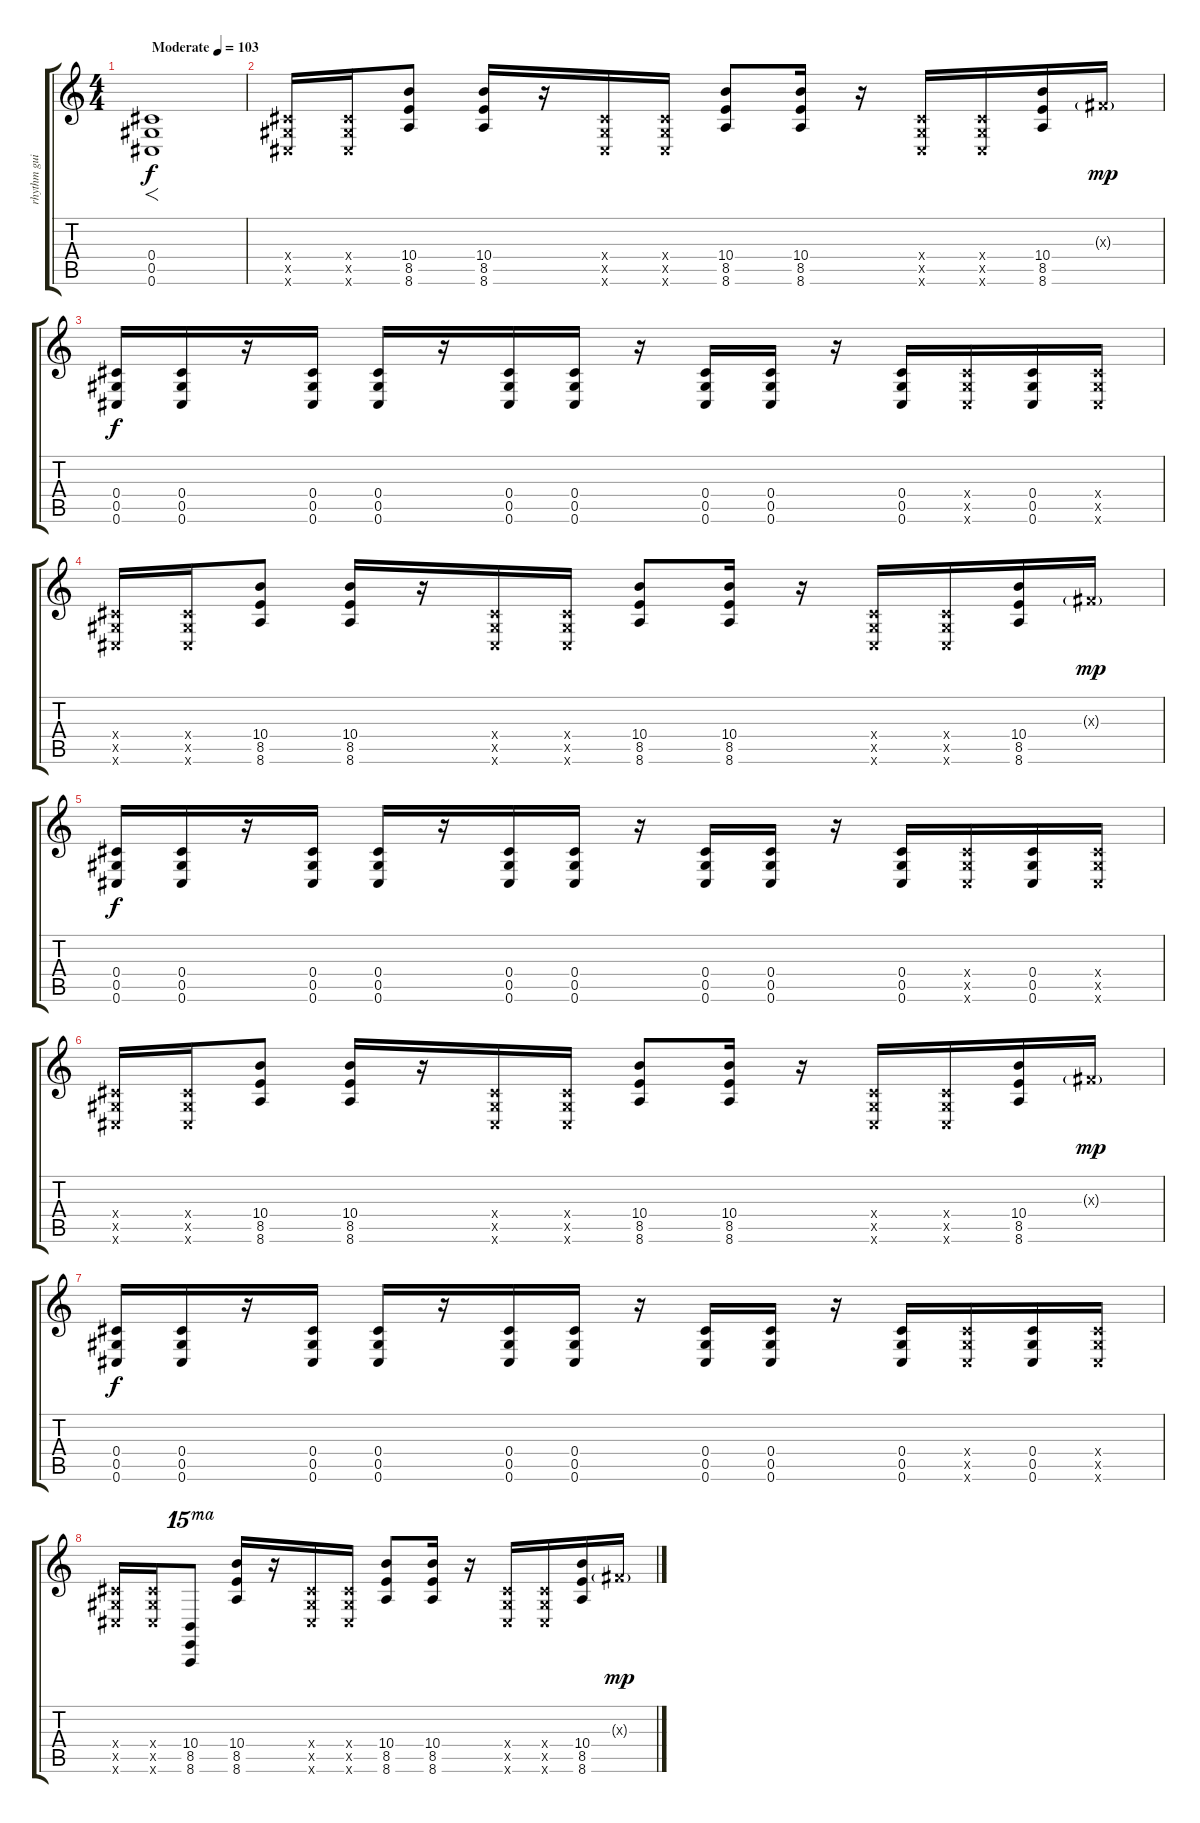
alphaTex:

\track ("rhythm guitar" "rhythm gui") {instrument distortionguitar}
\staff {score tabs}
\tuning (Eb4 Bb3 Gb3 Db3 Ab2 Db2) {hide}
\ts (4 4)
\tempo (103 "Moderate")
\clef g2
\ks c
(0.4 0.5 0.6).1{f dy f instrument distortionguitar} |
(0.4{x} 0.5{x} 0.6{x}).16 (0.4{x} 0.5{x} 0.6{x}).16 (10.4 8.5 8.6).8 (10.4 8.5 8.6).16 r.16 (0.4{x} 0.5{x} 0.6{x}).16 (0.4{x} 0.5{x} 0.6{x}).16 (10.4 8.5 8.6).8 (10.4 8.5 8.6).16 r.16 (0.4{x} 0.5{x} 0.6{x}).16 (0.4{x} 0.5{x} 0.6{x}).16 (10.4 8.5 8.6).16 0.3{g x}.16{dy mp} |
(0.4 0.5 0.6).16{dy f} (0.4 0.5 0.6).16 r.16 (0.4 0.5 0.6).16 (0.4 0.5 0.6).16 r.16 (0.4 0.5 0.6).16 (0.4 0.5 0.6).16 r.16 (0.4 0.5 0.6).16 (0.4 0.5 0.6).16 r.16 (0.4 0.5 0.6).16 (0.4{x} 0.5{x} 0.6{x}).16 (0.4 0.5 0.6).16 (0.4{x} 0.5{x} 0.6{x}).16 |
(0.4{x} 0.5{x} 0.6{x}).16 (0.4{x} 0.5{x} 0.6{x}).16 (10.4 8.5 8.6).8 (10.4 8.5 8.6).16 r.16 (0.4{x} 0.5{x} 0.6{x}).16 (0.4{x} 0.5{x} 0.6{x}).16 (10.4 8.5 8.6).8 (10.4 8.5 8.6).16 r.16 (0.4{x} 0.5{x} 0.6{x}).16 (0.4{x} 0.5{x} 0.6{x}).16 (10.4 8.5 8.6).16 0.3{g x}.16{dy mp} |
(0.4 0.5 0.6).16{dy f} (0.4 0.5 0.6).16 r.16 (0.4 0.5 0.6).16 (0.4 0.5 0.6).16 r.16 (0.4 0.5 0.6).16 (0.4 0.5 0.6).16 r.16 (0.4 0.5 0.6).16 (0.4 0.5 0.6).16 r.16 (0.4 0.5 0.6).16 (0.4{x} 0.5{x} 0.6{x}).16 (0.4 0.5 0.6).16 (0.4{x} 0.5{x} 0.6{x}).16 |
(0.4{x} 0.5{x} 0.6{x}).16 (0.4{x} 0.5{x} 0.6{x}).16 (10.4 8.5 8.6).8 (10.4 8.5 8.6).16 r.16 (0.4{x} 0.5{x} 0.6{x}).16 (0.4{x} 0.5{x} 0.6{x}).16 (10.4 8.5 8.6).8 (10.4 8.5 8.6).16 r.16 (0.4{x} 0.5{x} 0.6{x}).16 (0.4{x} 0.5{x} 0.6{x}).16 (10.4 8.5 8.6).16 0.3{g x}.16{dy mp} |
(0.4 0.5 0.6).16{dy f} (0.4 0.5 0.6).16 r.16 (0.4 0.5 0.6).16 (0.4 0.5 0.6).16 r.16 (0.4 0.5 0.6).16 (0.4 0.5 0.6).16 r.16 (0.4 0.5 0.6).16 (0.4 0.5 0.6).16 r.16 (0.4 0.5 0.6).16 (0.4{x} 0.5{x} 0.6{x}).16 (0.4 0.5 0.6).16 (0.4{x} 0.5{x} 0.6{x}).16 |
(0.4{x} 0.5{x} 0.6{x}).16 (0.4{x} 0.5{x} 0.6{x}).16 (10.4 8.5 8.6).8{ot 15ma} (10.4 8.5 8.6).16 r.16 (0.4{x} 0.5{x} 0.6{x}).16 (0.4{x} 0.5{x} 0.6{x}).16 (10.4 8.5 8.6).8 (10.4 8.5 8.6).16 r.16 (0.4{x} 0.5{x} 0.6{x}).16 (0.4{x} 0.5{x} 0.6{x}).16 (10.4 8.5 8.6).16 0.3{g x}.16{dy mp}
